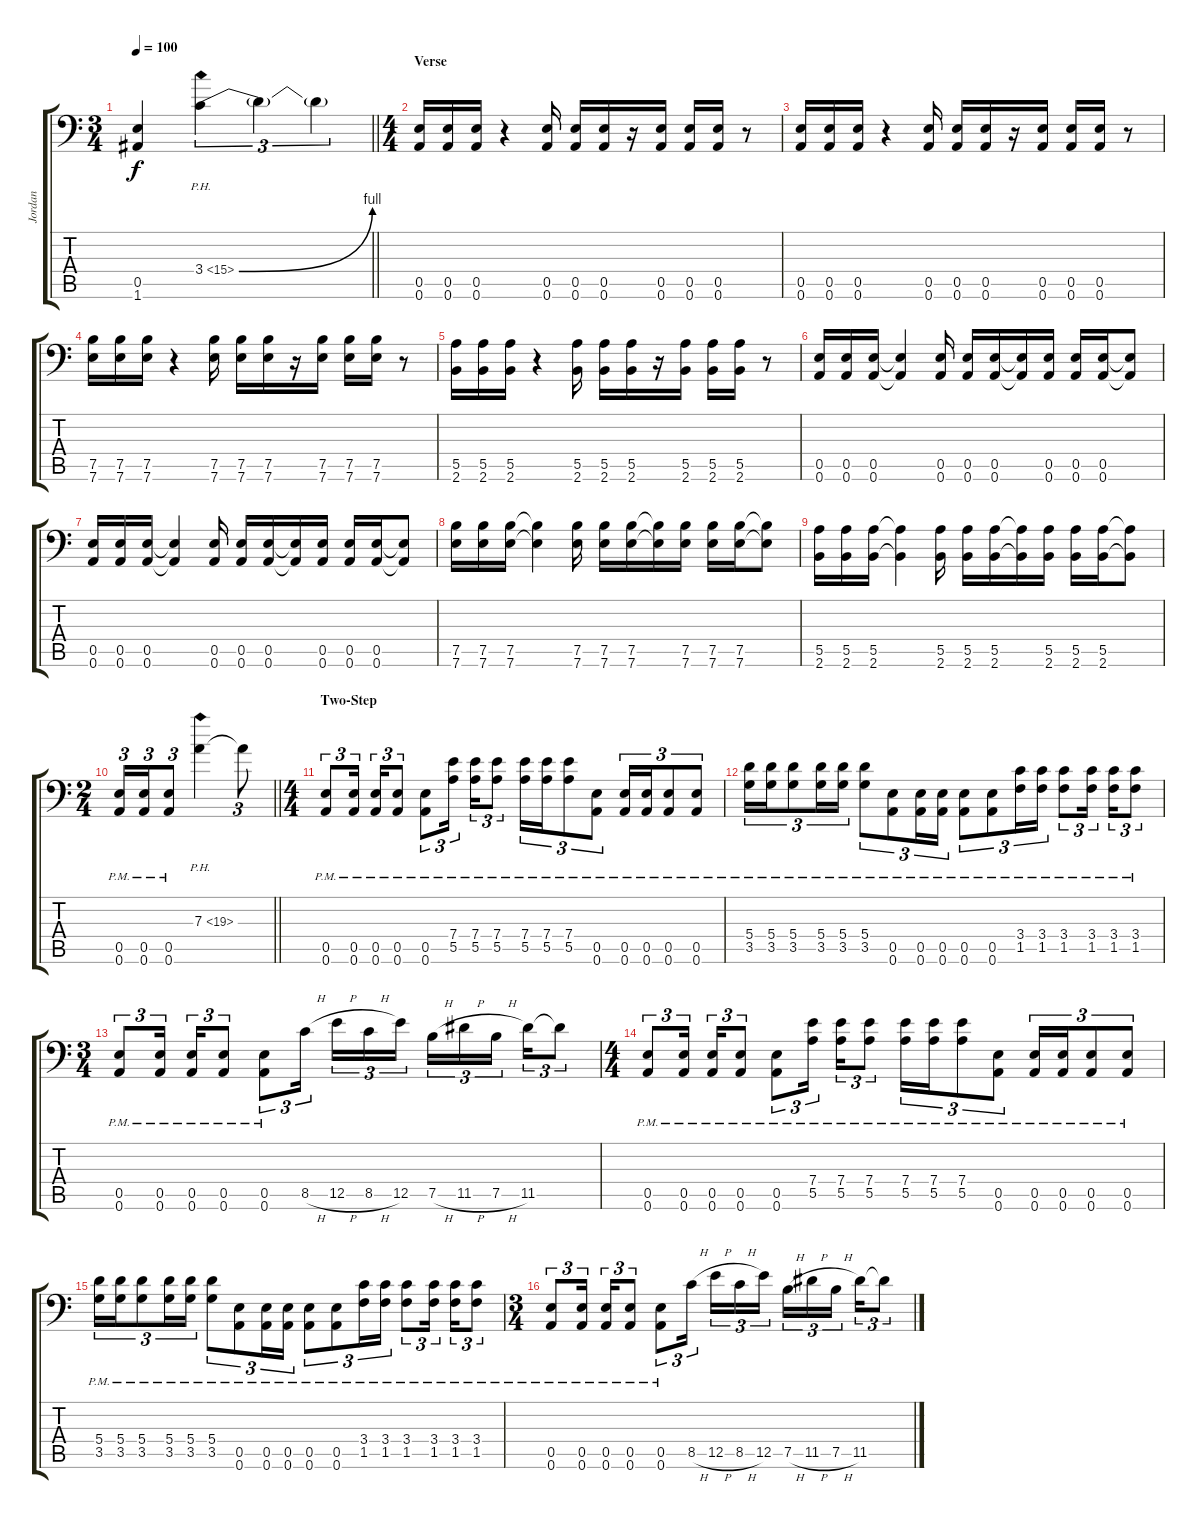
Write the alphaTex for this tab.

\track ("Jordan" "Jordan") {instrument distortionguitar}
\staff {score tabs}
\tuning (B3 Gb3 D3 A2 E2 A1) {hide}
\ts (3 4)
\tempo 100
\clef f4
\barLineRight lightlight
\ks c
(0.5{t} 1.6{t}).4{dy f} 3.4{be (bend 0 0 60 4) ph 12}.4{tu (3 2)} 3.4{t}.4{tu (3 2)} 3.4{t}.4{tu (3 2)} |
\ts (4 4)
\section ("" "Verse")
(0.5 0.6).16 (0.5 0.6).16 (0.5 0.6).16 r.4 (0.5 0.6).16 (0.5 0.6).16 (0.5 0.6).16 r.16 (0.5 0.6).16 (0.5 0.6).16 (0.5 0.6).16 r.8 |
(0.5 0.6).16 (0.5 0.6).16 (0.5 0.6).16 r.4 (0.5 0.6).16 (0.5 0.6).16 (0.5 0.6).16 r.16 (0.5 0.6).16 (0.5 0.6).16 (0.5 0.6).16 r.8 |
(7.5 7.6).16 (7.5 7.6).16 (7.5 7.6).16 r.4 (7.5 7.6).16 (7.5 7.6).16 (7.5 7.6).16 r.16 (7.5 7.6).16 (7.5 7.6).16 (7.5 7.6).16 r.8 |
(5.5 2.6).16 (5.5 2.6).16 (5.5 2.6).16 r.4 (5.5 2.6).16 (5.5 2.6).16 (5.5 2.6).16 r.16 (5.5 2.6).16 (5.5 2.6).16 (5.5 2.6).16 r.8 |
(0.5 0.6).16 (0.5 0.6).16 (0.5 0.6).16 (0.5{t} 0.6{t}).4 (0.5 0.6).16 (0.5 0.6).16 (0.5 0.6).16 (0.5{t} 0.6{t}).16 (0.5 0.6).16 (0.5 0.6).16 (0.5 0.6).16 (0.5{t} 0.6{t}).8 |
(0.5 0.6).16 (0.5 0.6).16 (0.5 0.6).16 (0.5{t} 0.6{t}).4 (0.5 0.6).16 (0.5 0.6).16 (0.5 0.6).16 (0.5{t} 0.6{t}).16 (0.5 0.6).16 (0.5 0.6).16 (0.5 0.6).16 (0.5{t} 0.6{t}).8 |
(7.5 7.6).16 (7.5 7.6).16 (7.5 7.6).16 (7.5{t} 7.6{t}).4 (7.5 7.6).16 (7.5 7.6).16 (7.5 7.6).16 (7.5{t} 7.6{t}).16 (7.5 7.6).16 (7.5 7.6).16 (7.5 7.6).16 (7.5{t} 7.6{t}).8 |
(5.5 2.6).16 (5.5 2.6).16 (5.5 2.6).16 (5.5{t} 2.6{t}).4 (5.5 2.6).16 (5.5 2.6).16 (5.5 2.6).16 (5.5{t} 2.6{t}).16 (5.5 2.6).16 (5.5 2.6).16 (5.5 2.6).16 (5.5{t} 2.6{t}).8 |
\ts (2 4)
\barLineRight lightlight
(0.5{pm} 0.6{pm}).16{tu (3 2)} (0.5{pm} 0.6{pm}).16{tu (3 2)} (0.5{pm} 0.6{pm}).8{tu (3 2)} 7.3{ph 12}.4 7.3{t}.8{tu (3 2)} |
\ts (4 4)
\section ("" "Two-Step")
(0.5{pm} 0.6{pm}).8{tu (3 2)} (0.5{pm} 0.6{pm}).16{tu (3 2) beam splitsecondary} (0.5{pm} 0.6{pm}).16{tu (3 2)} (0.5{pm} 0.6{pm}).8{tu (3 2)} (0.5{pm} 0.6{pm}).8{tu (3 2)} (7.4{pm} 5.5{pm}).16{tu (3 2) beam splitsecondary} (7.4{pm} 5.5{pm}).16{tu (3 2)} (7.4{pm} 5.5{pm}).8{tu (3 2)} (7.4{pm} 5.5{pm}).16{tu (3 2)} (7.4{pm} 5.5{pm}).16{tu (3 2)} (7.4{pm} 5.5{pm}).8{tu (3 2)} (0.5{pm} 0.6{pm}).8{tu (3 2)} (0.5{pm} 0.6{pm}).16{tu (3 2)} (0.5{pm} 0.6{pm}).16{tu (3 2)} (0.5{pm} 0.6{pm}).8{tu (3 2)} (0.5{pm} 0.6{pm}).8{tu (3 2)} |
(5.4{pm} 3.5{pm}).16{tu (3 2)} (5.4{pm} 3.5{pm}).16{tu (3 2)} (5.4{pm} 3.5{pm}).8{tu (3 2)} (5.4{pm} 3.5{pm}).16{tu (3 2)} (5.4{pm} 3.5{pm}).16{tu (3 2)} (5.4{pm} 3.5{pm}).8{tu (3 2)} (0.5{pm} 0.6{pm}).8{tu (3 2)} (0.5{pm} 0.6{pm}).16{tu (3 2)} (0.5{pm} 0.6{pm}).16{tu (3 2)} (0.5{pm} 0.6{pm}).8{tu (3 2)} (0.5{pm} 0.6{pm}).8{tu (3 2)} (3.4{pm} 1.5{pm}).16{tu (3 2)} (3.4{pm} 1.5{pm}).16{tu (3 2)} (3.4{pm} 1.5{pm}).8{tu (3 2)} (3.4{pm} 1.5{pm}).16{tu (3 2) beam splitsecondary} (3.4{pm} 1.5{pm}).16{tu (3 2)} (3.4{pm} 1.5{pm}).8{tu (3 2)} |
\ts (3 4)
(0.5{pm} 0.6{pm}).8{tu (3 2)} (0.5{pm} 0.6{pm}).16{tu (3 2) beam splitsecondary} (0.5{pm} 0.6{pm}).16{tu (3 2)} (0.5{pm} 0.6{pm}).8{tu (3 2)} (0.5{pm} 0.6{pm}).8{tu (3 2)} 8.5{h}.16{tu (3 2) beam splitsecondary} 12.5{h}.16{tu (3 2)} 8.5{h}.16{tu (3 2)} 12.5.16{tu (3 2)} 7.5{h}.16{tu (3 2)} 11.5{h}.16{tu (3 2)} 7.5{h}.16{tu (3 2) beam splitsecondary} 11.5.16{tu (3 2)} 11.5{t}.8{tu (3 2)} |
\ts (4 4)
(0.5{pm} 0.6{pm}).8{tu (3 2)} (0.5{pm} 0.6{pm}).16{tu (3 2) beam splitsecondary} (0.5{pm} 0.6{pm}).16{tu (3 2)} (0.5{pm} 0.6{pm}).8{tu (3 2)} (0.5{pm} 0.6{pm}).8{tu (3 2)} (7.4{pm} 5.5{pm}).16{tu (3 2) beam splitsecondary} (7.4{pm} 5.5{pm}).16{tu (3 2)} (7.4{pm} 5.5{pm}).8{tu (3 2)} (7.4{pm} 5.5{pm}).16{tu (3 2)} (7.4{pm} 5.5{pm}).16{tu (3 2)} (7.4{pm} 5.5{pm}).8{tu (3 2)} (0.5{pm} 0.6{pm}).8{tu (3 2)} (0.5{pm} 0.6{pm}).16{tu (3 2)} (0.5{pm} 0.6{pm}).16{tu (3 2)} (0.5{pm} 0.6{pm}).8{tu (3 2)} (0.5{pm} 0.6{pm}).8{tu (3 2)} |
(5.4{pm} 3.5{pm}).16{tu (3 2)} (5.4{pm} 3.5{pm}).16{tu (3 2)} (5.4{pm} 3.5{pm}).8{tu (3 2)} (5.4{pm} 3.5{pm}).16{tu (3 2)} (5.4{pm} 3.5{pm}).16{tu (3 2)} (5.4{pm} 3.5{pm}).8{tu (3 2)} (0.5{pm} 0.6{pm}).8{tu (3 2)} (0.5{pm} 0.6{pm}).16{tu (3 2)} (0.5{pm} 0.6{pm}).16{tu (3 2)} (0.5{pm} 0.6{pm}).8{tu (3 2)} (0.5{pm} 0.6{pm}).8{tu (3 2)} (3.4{pm} 1.5{pm}).16{tu (3 2)} (3.4{pm} 1.5{pm}).16{tu (3 2)} (3.4{pm} 1.5{pm}).8{tu (3 2)} (3.4{pm} 1.5{pm}).16{tu (3 2) beam splitsecondary} (3.4{pm} 1.5{pm}).16{tu (3 2)} (3.4{pm} 1.5{pm}).8{tu (3 2)} |
\ts (3 4)
(0.5{pm} 0.6{pm}).8{tu (3 2)} (0.5{pm} 0.6{pm}).16{tu (3 2) beam splitsecondary} (0.5{pm} 0.6{pm}).16{tu (3 2)} (0.5{pm} 0.6{pm}).8{tu (3 2)} (0.5{pm} 0.6{pm}).8{tu (3 2)} 8.5{h}.16{tu (3 2) beam splitsecondary} 12.5{h}.16{tu (3 2)} 8.5{h}.16{tu (3 2)} 12.5.16{tu (3 2)} 7.5{h}.16{tu (3 2)} 11.5{h}.16{tu (3 2)} 7.5{h}.16{tu (3 2) beam splitsecondary} 11.5.16{tu (3 2)} 11.5{t}.8{tu (3 2)}
